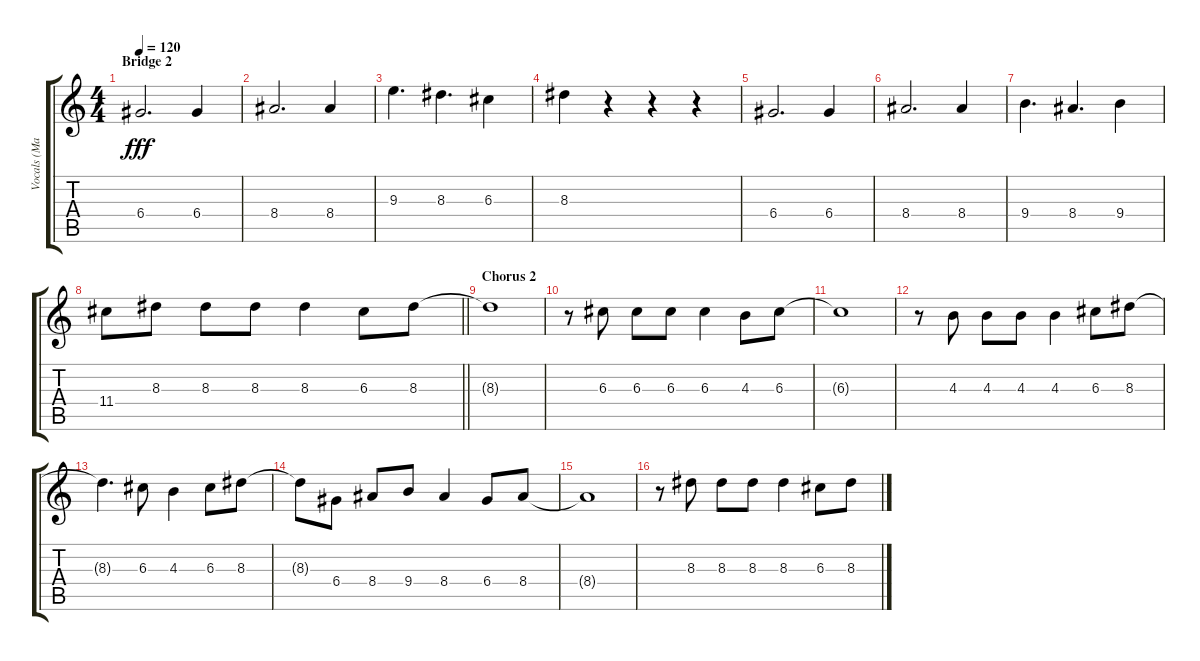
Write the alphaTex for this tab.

\track ("Vocals (Mari)" "Vocals (Ma") {instrument overdrivenguitar}
\staff {score tabs}
\tuning (E4 B3 G3 D3 A2 E2) {hide}
\ts (4 4)
\section ("" "Bridge 2")
\tempo 120
\clef g2
\ks c
6.4.2{d dy fff} 6.4.4 |
8.4.2{d} 8.4.4 |
9.3.4{d} 8.3.4{d} 6.3.4 |
8.3.4 r.4 r.4 r.4 |
6.4.2{d} 6.4.4 |
8.4.2{d} 8.4.4 |
9.4.4{d} 8.4.4{d} 9.4.4 |
\barLineRight lightlight
11.4.8 8.3.8 8.3.8 8.3.8 8.3.4 6.3.8 8.3.8 |
\section ("" "Chorus 2")
8.3{t}.1 |
r.8 6.3.8 6.3.8 6.3.8 6.3.4 4.3.8 6.3.8 |
6.3{t}.1 |
r.8 4.3.8 4.3.8 4.3.8 4.3.4 6.3.8 8.3.8 |
8.3{t}.4{d} 6.3.8 4.3.4 6.3.8 8.3.8 |
8.3{t}.8 6.4.8 8.4.8 9.4.8 8.4.4 6.4.8 8.4.8 |
8.4{t}.1 |
r.8 8.3.8 8.3.8 8.3.8 8.3.4 6.3.8 8.3.8
